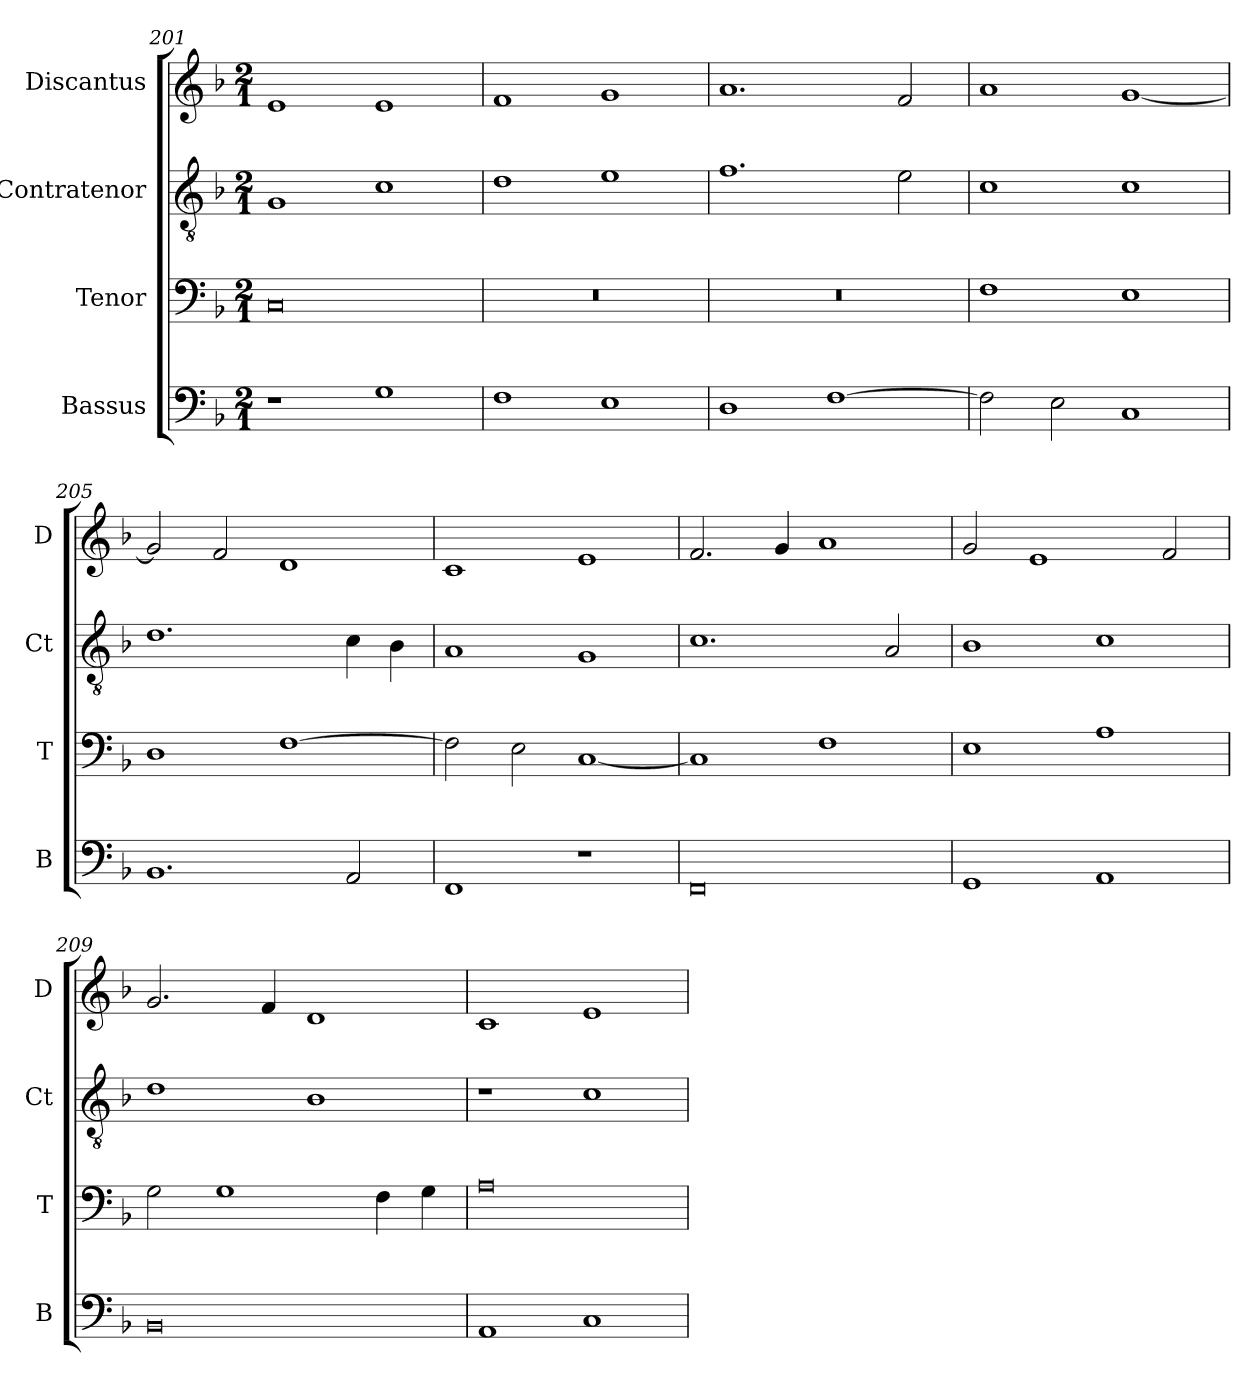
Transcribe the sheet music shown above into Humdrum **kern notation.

**kern	**kern	**kern	**kern
*part4	*part3	*part2	*part1
*staff4	*staff3	*staff2	*staff1
*I"Bassus	*I"Tenor	*I"Contratenor	*I"Discantus
*I'B	*I'T	*I'Ct	*I'D
*clefF4	*clefF4	*clefGv2	*clefG2
*k[b-]	*k[b-]	*k[b-]	*k[b-]
*M2/1	*M2/1	*M2/1	*M2/1
=201	=201	=201	=201
1r	0C	1G	1e
1G	.	1c	1e
=202	=202	=202	=202
1F	0r	1d	1f
1E	.	1e	1g
=203	=203	=203	=203
1D	0r	1.f	1.a
[1F	.	.	.
.	.	2e\	2f/
=204	=204	=204	=204
2F\]	1F	1c	1a
2E\	.	.	.
1C	1E	1c	[1g
=205	=205	=205	=205
1.BB-	1D	1.d	2g/]
.	.	.	2f/
.	[1F	.	1d
2AA/	.	4c\	.
.	.	4B-\	.
=206	=206	=206	=206
1FF	2F\]	1A	1c
.	2E\	.	.
1r	[1C	1G	1e
=207	=207	=207	=207
0FF	1C]	1.c	2.f/
.	.	.	4g/
.	1F	.	1a
.	.	2A/	.
=208	=208	=208	=208
1GG	1E	1B-	2g/
.	.	.	1e
1AA	1A	1c	.
.	.	.	2f/
=209	=209	=209	=209
0BB-	2G\	1d	2.g/
.	1G	.	.
.	.	.	4f/
.	.	1B-	1d
.	4F\	.	.
.	4G\	.	.
=210	=210	=210	=210
1AA	0A	1r	1c
1C	.	1c	1e
=	=	=	=
*-	*-	*-	*-
